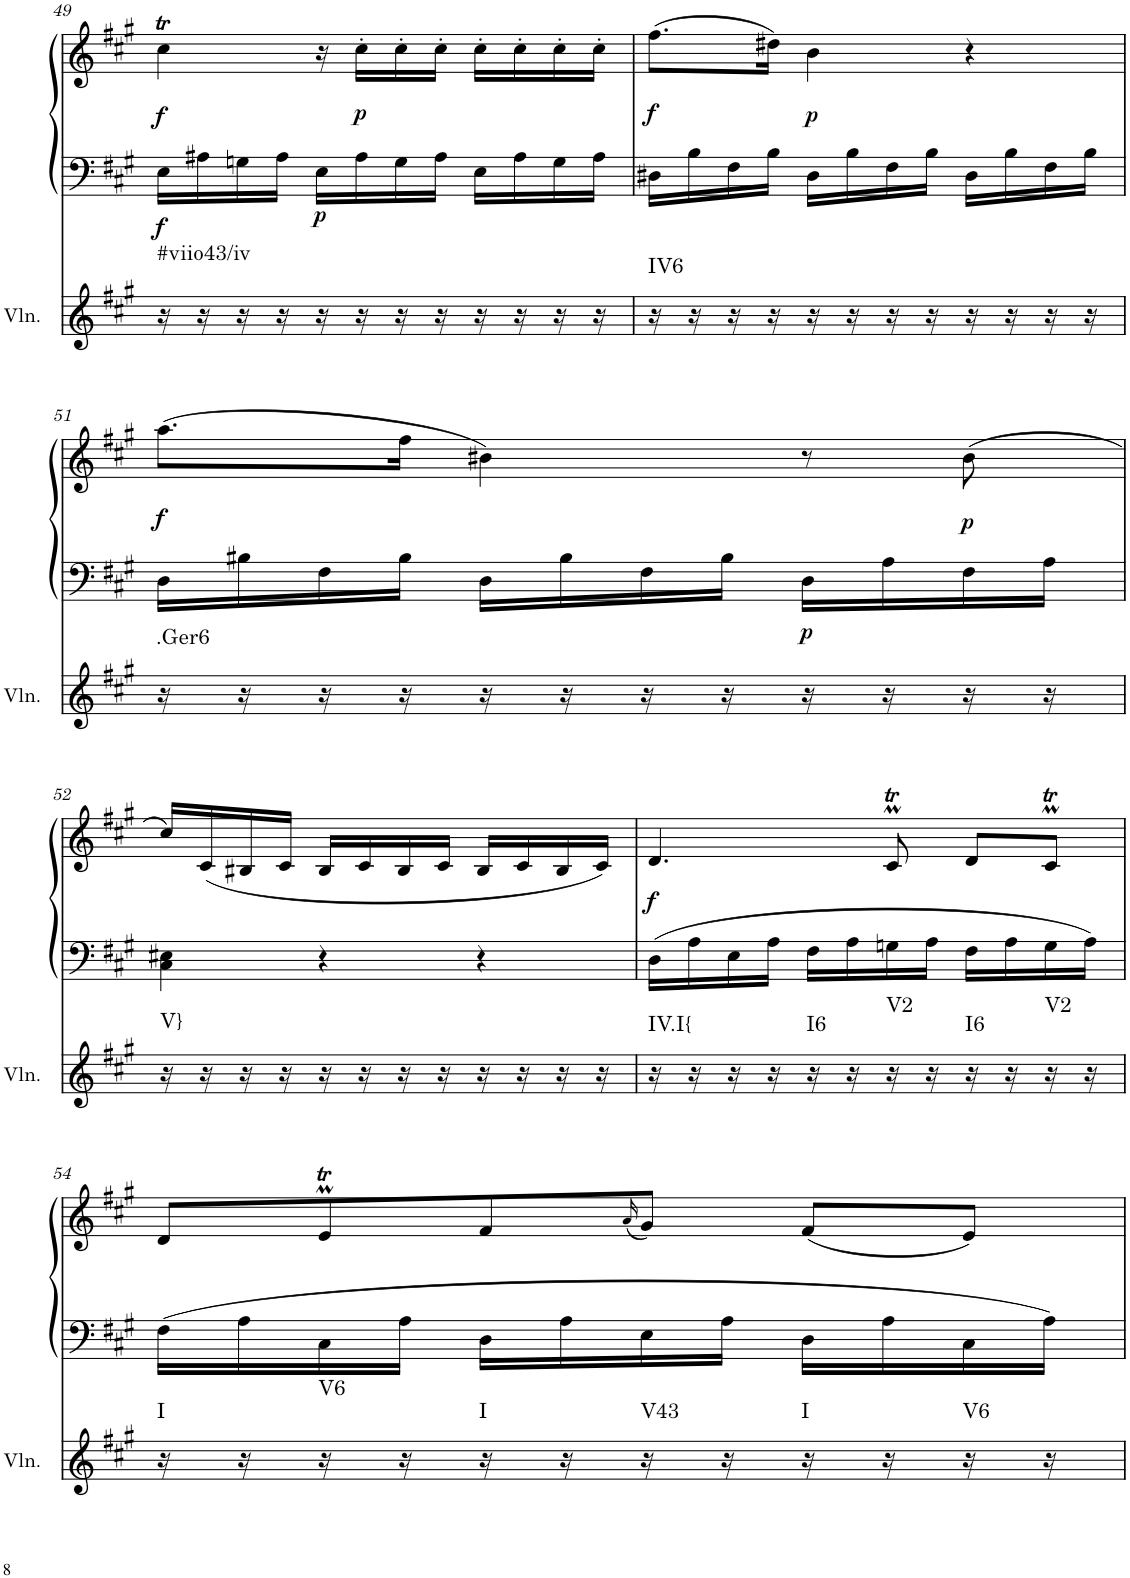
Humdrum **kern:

**kern	**harte	**kern	**kern	**dynam
*part2	*part2	*part1	*part1	*part1
*staff3	*	*staff2	*staff1	*staff1/2
*I"Violin	*	*I"unbenannt2	*	*
*I'Vln.	*	*	*	*
!!LO:PB:g=z
*clefG2	*	*clefF4	*clefG2	*
*k[f#c#g#]	*	*k[f#c#g#]	*k[f#c#g#]	*
*M3/4	*	*M3/4	*M3/4	*
=49	=49	=49	=49	=49
!	!	!	!	!LO:DY:b=2
!	!LO:H:kt=#viio43/iv	!	!	!LO:DY:n=1:b
16r	N	16E\LL	4cc#t\	f f
16r	.	16A#X\	.	.
16r	.	16Gn\	.	.
16r	.	16A#\JJ	.	.
!	!	!	!	!LO:DY:n=2:b=2
16r	.	16E\LL	16r	p
!	!	!	!	!LO:DY:n=3:b
16r	.	16A#\	16cc#'\LL	p
16r	.	16G\	16cc#'\	.
16r	.	16A#\JJ	16cc#'\JJ	.
16r	.	16E\LL	16cc#'\LL	.
16r	.	16A#\	16cc#'\	.
16r	.	16G\	16cc#'\	.
16r	.	16A#\JJ	16cc#'\JJ	.
=50	=50	=50	=50	=50
!	!LO:H:kt=IV6	!	!	!LO:DY:b
16r	N	16D#X\LL	(8.ff#\L	f
16r	.	16B\	.	.
16r	.	16F#\	.	.
16r	.	16B\JJ	16dd#X\Jk)	.
!	!	!	!	!LO:DY:b
16r	.	16D#\LL	4b\	p
16r	.	16B\	.	.
16r	.	16F#\	.	.
16r	.	16B\JJ	.	.
16r	.	16D#\LL	4r	.
16r	.	16B\	.	.
16r	.	16F#\	.	.
16r	.	16B\JJ	.	.
!!LO:LB:g=z
=51	=51	=51	=51	=51
!	!LO:H:kt=.Ger6	!	!	!LO:DY:b
16r	N	16D\LL	(8.aa\L	f
16r	.	16B#X\	.	.
16r	.	16F#\	.	.
16r	.	16B#\JJ	16ff#\Jk	.
16r	.	16D\LL	4b#X\)	.
16r	.	16B#\	.	.
16r	.	16F#\	.	.
16r	.	16B#\JJ	.	.
!	!	!	!	!LO:DY:b=2
16r	.	16D\LL	8r	p
16r	.	16A\	.	.
!	!	!	!	!LO:DY:b
16r	.	16F#\	(8b#\	p
16r	.	16A\JJ	.	.
!!LO:LB:g=z
=52	=52	=52	=52	=52
!	!LO:H:kt=V}	!	!	!
16r	N	4C#\ 4E#X\	16cc#/LL)	.
16r	.	.	(16c#/	.
16r	.	.	16B#X/	.
16r	.	.	16c#/JJ	.
16r	.	4r	16B#/LL	.
16r	.	.	16c#/	.
16r	.	.	16B#/	.
16r	.	.	16c#/JJ	.
16r	.	4r	16B#/LL	.
16r	.	.	16c#/	.
16r	.	.	16B#/	.
16r	.	.	16c#/JJ)	.
=53	=53	=53	=53	=53
!	!LO:H:kt=IV.I{	!	!	!LO:DY:b
16r	N	16D\LL	4.d/	f
16r	.	16A\	.	.
16r	.	16E\	.	.
16r	.	16A\JJ	.	.
!	!LO:H:kt=I6	!	!	!
16r	N	16F#\LL	.	.
16r	.	16A\	.	.
!	!LO:H:kt=V2	!	!	!
16r	N	16Gn\	8c#mt/	.
16r	.	16A\JJ	.	.
!	!LO:H:kt=I6	!	!	!
16r	N	16F#\LL	8d/L	.
16r	.	16A\	.	.
!	!LO:H:kt=V2	!	!	!
16r	N	16G\	8c#mt/J	.
16r	.	16A\JJ	.	.
!!LO:LB:g=z
=54	=54	=54	=54	=54
!	!LO:H:kt=I	!	!	!
16r	N	16F#\LL	8d/L	.
16r	.	16A\	.	.
!	!LO:H:kt=V6	!	!	!
16r	N	16C#\	8eMT/	.
16r	.	16A\JJ	.	.
!	!LO:H:kt=I	!	!	!
16r	N	16D\LL	8f#/	.
16r	.	16A\	.	.
.	.	.	(16qa/	.
!	!LO:H:kt=V43	!	!	!
16r	N	16E\	8g#/J)	.
16r	.	16A\JJ	.	.
!	!LO:H:kt=I	!	!	!
16r	N	16D\LL	(8f#/L	.
16r	.	16A\	.	.
!	!LO:H:kt=V6	!	!	!
16r	N	16C#\	8e/J)	.
16r	.	16A\JJ	.	.
=	=	=	=	=
*-	*-	*-	*-	*-
